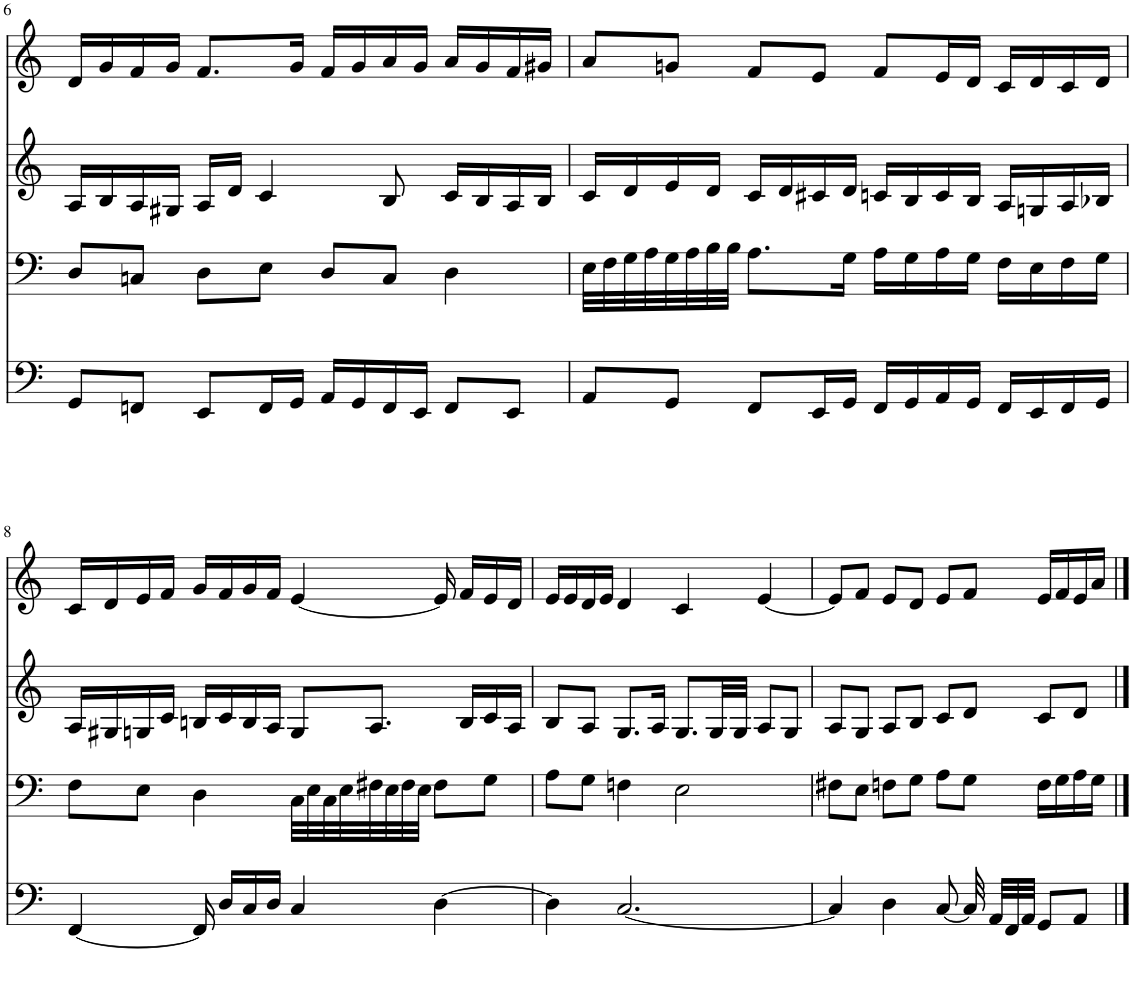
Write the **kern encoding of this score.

**kern	**kern	**kern	**kern
*part4	*part3	*part2	*part1
*staff4	*staff3	*staff2	*staff1
*I"Piano	*I"Piano	*I"Piano	*I"Piano
*I'Pno	*I'Pno	*I'Pno	*I'Pno
!!LO:PB:g=z
*clefF4	*clefF4	*clefG2	*clefG2
*k[]	*k[]	*k[]	*k[]
*M4/4	*M4/4	*M4/4	*M4/4
=6	=6	=6	=6
8GG/L	8D/L	16A/LL	16d/LL
.	.	16B/	16g/
8FFn/J	8Cn/J	16A/	16f/
.	.	16G#X/JJ	16g/JJ
8EE/L	8D\L	16A/LL	8.f/L
.	.	16d/JJ	.
16FF/L	8E\J	4c/	.
16GG/JJ	.	.	16g/Jk
16AA/LL	8D/L	.	16f/LL
16GG/	.	.	16g/
16FF/	8C/J	8B/	16a/
16EE/JJ	.	.	16g/JJ
8FF/L	4D\	16c/LL	16a/LL
.	.	16B/	16g/
8EE/J	.	16A/	16f/
.	.	16B/JJ	16g#X/JJ
=7	=7	=7	=7
8AA/L	32E\LLL	16c/LL	8a/L
.	32F\	.	.
.	32G\	16d/	.
.	32A\	.	.
8GG/J	32G\	16e/	8gn/J
.	32A\	.	.
.	32B\	16d/JJ	.
.	32B\JJJ	.	.
8FF/L	8.A\L	16c/LL	8f/L
.	.	16d/	.
16EE/L	.	16c#X/	8e/J
16GG/JJ	16G\Jk	16d/JJ	.
16FF/LL	16A\LL	16cn/LL	8f/L
16GG/	16G\	16B/	.
16AA/	16A\	16c/	16e/L
16GG/JJ	16G\JJ	16B/JJ	16d/JJ
16FF/LL	16F\LL	16A/LL	16c/LL
16EE/	16E\	16Gn/	16d/
16FF/	16F\	16A/	16c/
16GG/JJ	16G\JJ	16B-X/JJ	16d/JJ
!!LO:LB:g=z
=8	=8	=8	=8
[4FF/	8F\L	16A/LL	16c/LL
.	.	16G#X/	16d/
.	8E\J	16Gn/	16e/
.	.	16c/JJ	16f/JJ
16FF/]	4D\	16Bn/LL	16g/LL
16D/LL	.	16c/	16f/
16C/	.	16B/	16g/
16D/JJ	.	16A/JJ	16f/JJ
4C/	32C\LLL	8G/L	[4e/
.	32E\	.	.
.	32C\	.	.
.	32E\	.	.
.	32F#X\	8.A/J	.
.	32E\	.	.
.	32F#\	.	.
.	32E\JJJ	.	.
[4D\	8F#\L	.	16e/]
.	.	16B/LL	16f/LL
.	8G\J	16c/	16e/
.	.	16A/JJ	16d/JJ
=9	=9	=9	=9
4D\]	8A\L	8B/L	16e/LL
.	.	.	16e/
.	8G\J	8A/J	16d/
.	.	.	16e/JJ
[2.C/	4Fn\	8.G/L	4d/
.	.	16A/Jk	.
.	2E\	8.G/L	4c/
.	.	32G/LL	.
.	.	32G/JJJ	.
.	.	8A/L	[4e/
.	.	8G/J	.
=10	=10	=10	=10
4C/]	8F#X\L	8A/L	8e/L]
.	8E\J	8G/J	8f/J
4D\	8Fn\L	8A/L	8e/L
.	8G\J	8B/J	8d/J
[8C/	8A\L	8c/L	8e/L
32C/]	8G\J	8d/J	8f/J
32AA/LLL	.	.	.
32FF/	.	.	.
32AA/JJJ	.	.	.
8GG/L	16F\LL	8c/L	16e/LL
.	16G\	.	16f/
8AA/J	16A\	8d/J	16e/
.	16G\JJ	.	16a/JJ
==	==	==	==
*-	*-	*-	*-
